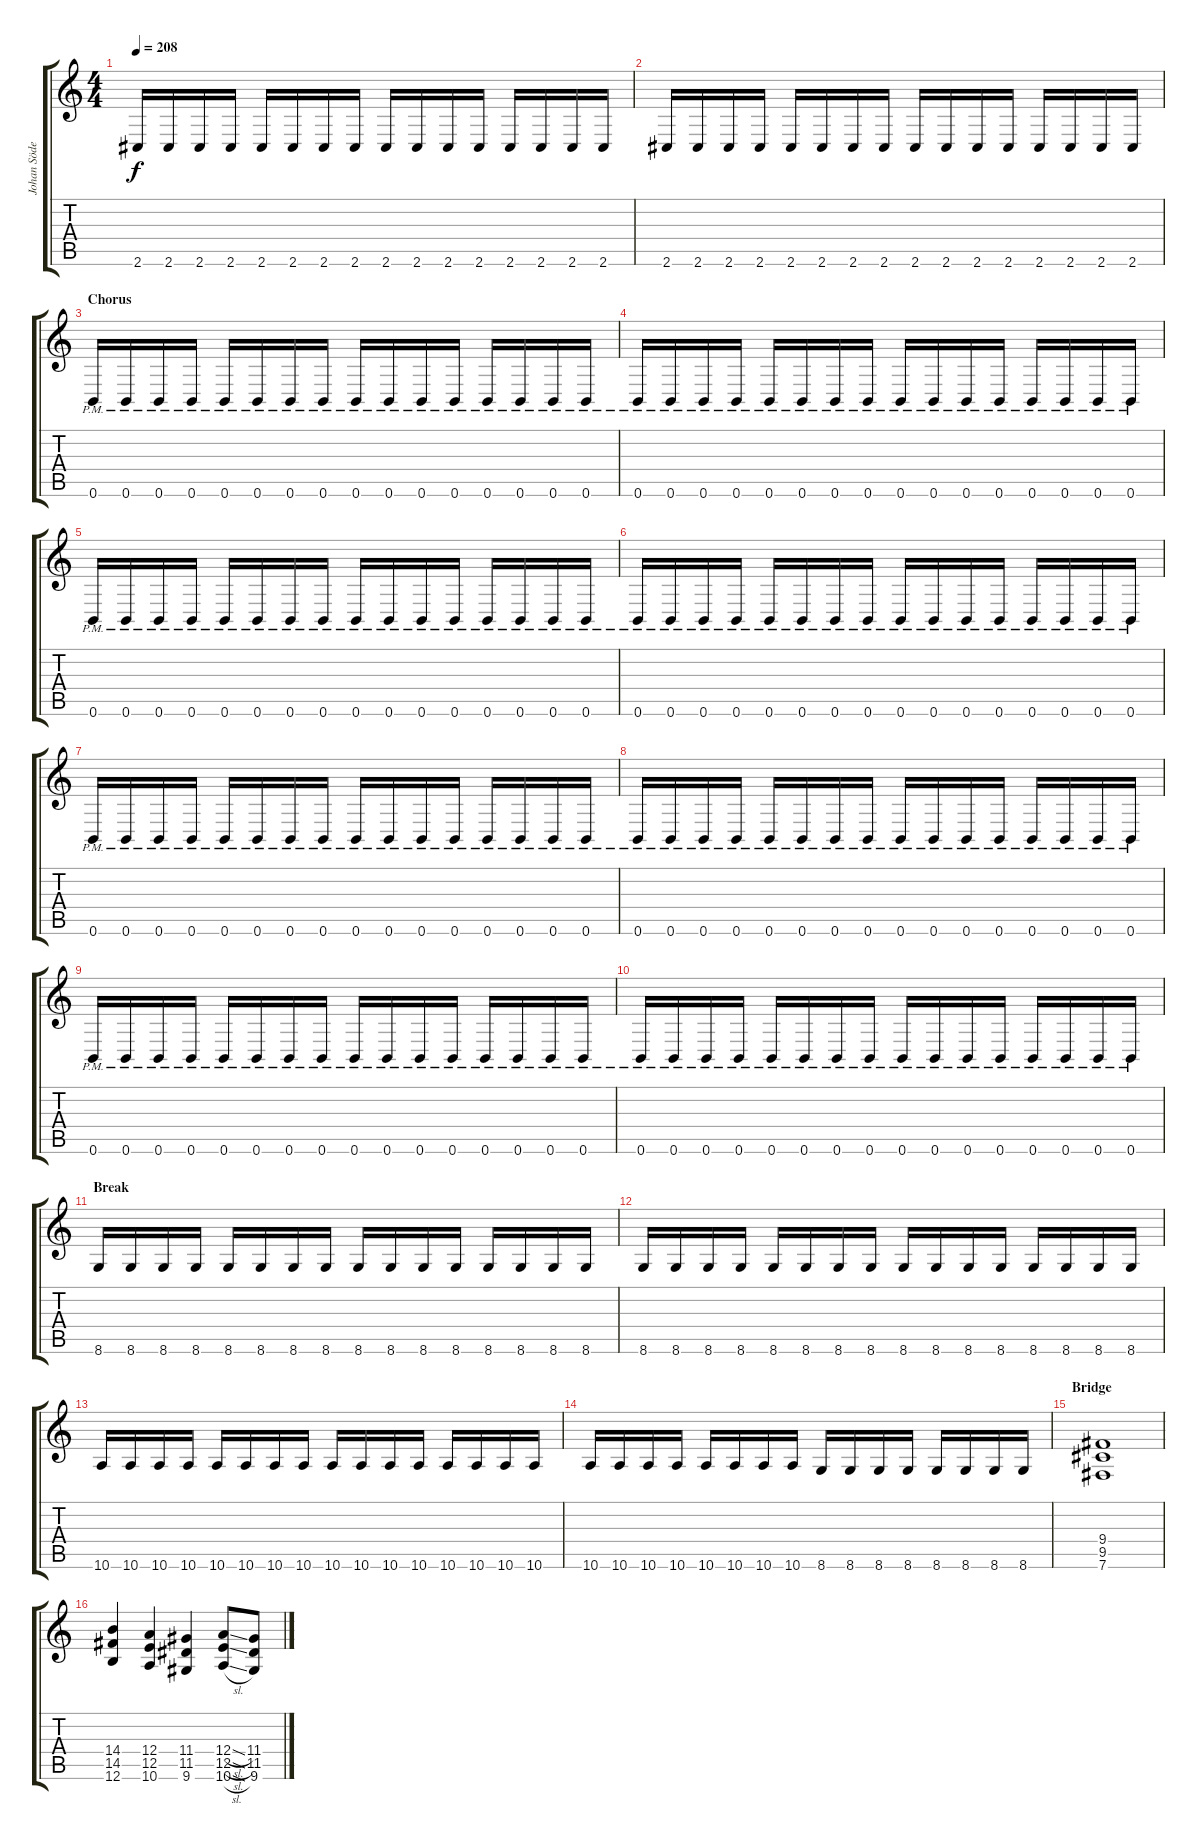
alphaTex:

\track ("Johan Söderberg" "Johan Söde") {instrument distortionguitar}
\staff {score tabs}
\tuning (B3 Gb3 D3 A2 E2 B1) {hide}
\ts (4 4)
\tempo 208
\clef g2
\ks c
2.6.16{dy f} 2.6.16 2.6.16 2.6.16 2.6.16 2.6.16 2.6.16 2.6.16 2.6.16 2.6.16 2.6.16 2.6.16 2.6.16 2.6.16 2.6.16 2.6.16 |
2.6.16 2.6.16 2.6.16 2.6.16 2.6.16 2.6.16 2.6.16 2.6.16 2.6.16 2.6.16 2.6.16 2.6.16 2.6.16 2.6.16 2.6.16 2.6.16 |
\section ("" "Chorus")
0.6{pm}.16 0.6{pm}.16 0.6{pm}.16 0.6{pm}.16 0.6{pm}.16 0.6{pm}.16 0.6{pm}.16 0.6{pm}.16 0.6{pm}.16 0.6{pm}.16 0.6{pm}.16 0.6{pm}.16 0.6{pm}.16 0.6{pm}.16 0.6{pm}.16 0.6{pm}.16 |
0.6{pm}.16 0.6{pm}.16 0.6{pm}.16 0.6{pm}.16 0.6{pm}.16 0.6{pm}.16 0.6{pm}.16 0.6{pm}.16 0.6{pm}.16 0.6{pm}.16 0.6{pm}.16 0.6{pm}.16 0.6{pm}.16 0.6{pm}.16 0.6{pm}.16 0.6{pm}.16 |
0.6{pm}.16 0.6{pm}.16 0.6{pm}.16 0.6{pm}.16 0.6{pm}.16 0.6{pm}.16 0.6{pm}.16 0.6{pm}.16 0.6{pm}.16 0.6{pm}.16 0.6{pm}.16 0.6{pm}.16 0.6{pm}.16 0.6{pm}.16 0.6{pm}.16 0.6{pm}.16 |
0.6{pm}.16 0.6{pm}.16 0.6{pm}.16 0.6{pm}.16 0.6{pm}.16 0.6{pm}.16 0.6{pm}.16 0.6{pm}.16 0.6{pm}.16 0.6{pm}.16 0.6{pm}.16 0.6{pm}.16 0.6{pm}.16 0.6{pm}.16 0.6{pm}.16 0.6{pm}.16 |
0.6{pm}.16 0.6{pm}.16 0.6{pm}.16 0.6{pm}.16 0.6{pm}.16 0.6{pm}.16 0.6{pm}.16 0.6{pm}.16 0.6{pm}.16 0.6{pm}.16 0.6{pm}.16 0.6{pm}.16 0.6{pm}.16 0.6{pm}.16 0.6{pm}.16 0.6{pm}.16 |
0.6{pm}.16 0.6{pm}.16 0.6{pm}.16 0.6{pm}.16 0.6{pm}.16 0.6{pm}.16 0.6{pm}.16 0.6{pm}.16 0.6{pm}.16 0.6{pm}.16 0.6{pm}.16 0.6{pm}.16 0.6{pm}.16 0.6{pm}.16 0.6{pm}.16 0.6{pm}.16 |
0.6{pm}.16 0.6{pm}.16 0.6{pm}.16 0.6{pm}.16 0.6{pm}.16 0.6{pm}.16 0.6{pm}.16 0.6{pm}.16 0.6{pm}.16 0.6{pm}.16 0.6{pm}.16 0.6{pm}.16 0.6{pm}.16 0.6{pm}.16 0.6{pm}.16 0.6{pm}.16 |
0.6{pm}.16 0.6{pm}.16 0.6{pm}.16 0.6{pm}.16 0.6{pm}.16 0.6{pm}.16 0.6{pm}.16 0.6{pm}.16 0.6{pm}.16 0.6{pm}.16 0.6{pm}.16 0.6{pm}.16 0.6{pm}.16 0.6{pm}.16 0.6{pm}.16 0.6{pm}.16 |
\section ("" "Break")
8.6.16 8.6.16 8.6.16 8.6.16 8.6.16 8.6.16 8.6.16 8.6.16 8.6.16 8.6.16 8.6.16 8.6.16 8.6.16 8.6.16 8.6.16 8.6.16 |
8.6.16 8.6.16 8.6.16 8.6.16 8.6.16 8.6.16 8.6.16 8.6.16 8.6.16 8.6.16 8.6.16 8.6.16 8.6.16 8.6.16 8.6.16 8.6.16 |
10.6.16 10.6.16 10.6.16 10.6.16 10.6.16 10.6.16 10.6.16 10.6.16 10.6.16 10.6.16 10.6.16 10.6.16 10.6.16 10.6.16 10.6.16 10.6.16 |
10.6.16 10.6.16 10.6.16 10.6.16 10.6.16 10.6.16 10.6.16 10.6.16 8.6.16 8.6.16 8.6.16 8.6.16 8.6.16 8.6.16 8.6.16 8.6.16 |
\section ("" "Bridge")
(9.4 9.5 7.6).1 |
(14.4 14.5 12.6).4 (12.4 12.5 10.6).4 (11.4 11.5 9.6).4 (12.4{sl} 12.5{sl} 10.6{sl}).8 (11.4 11.5 9.6).8
